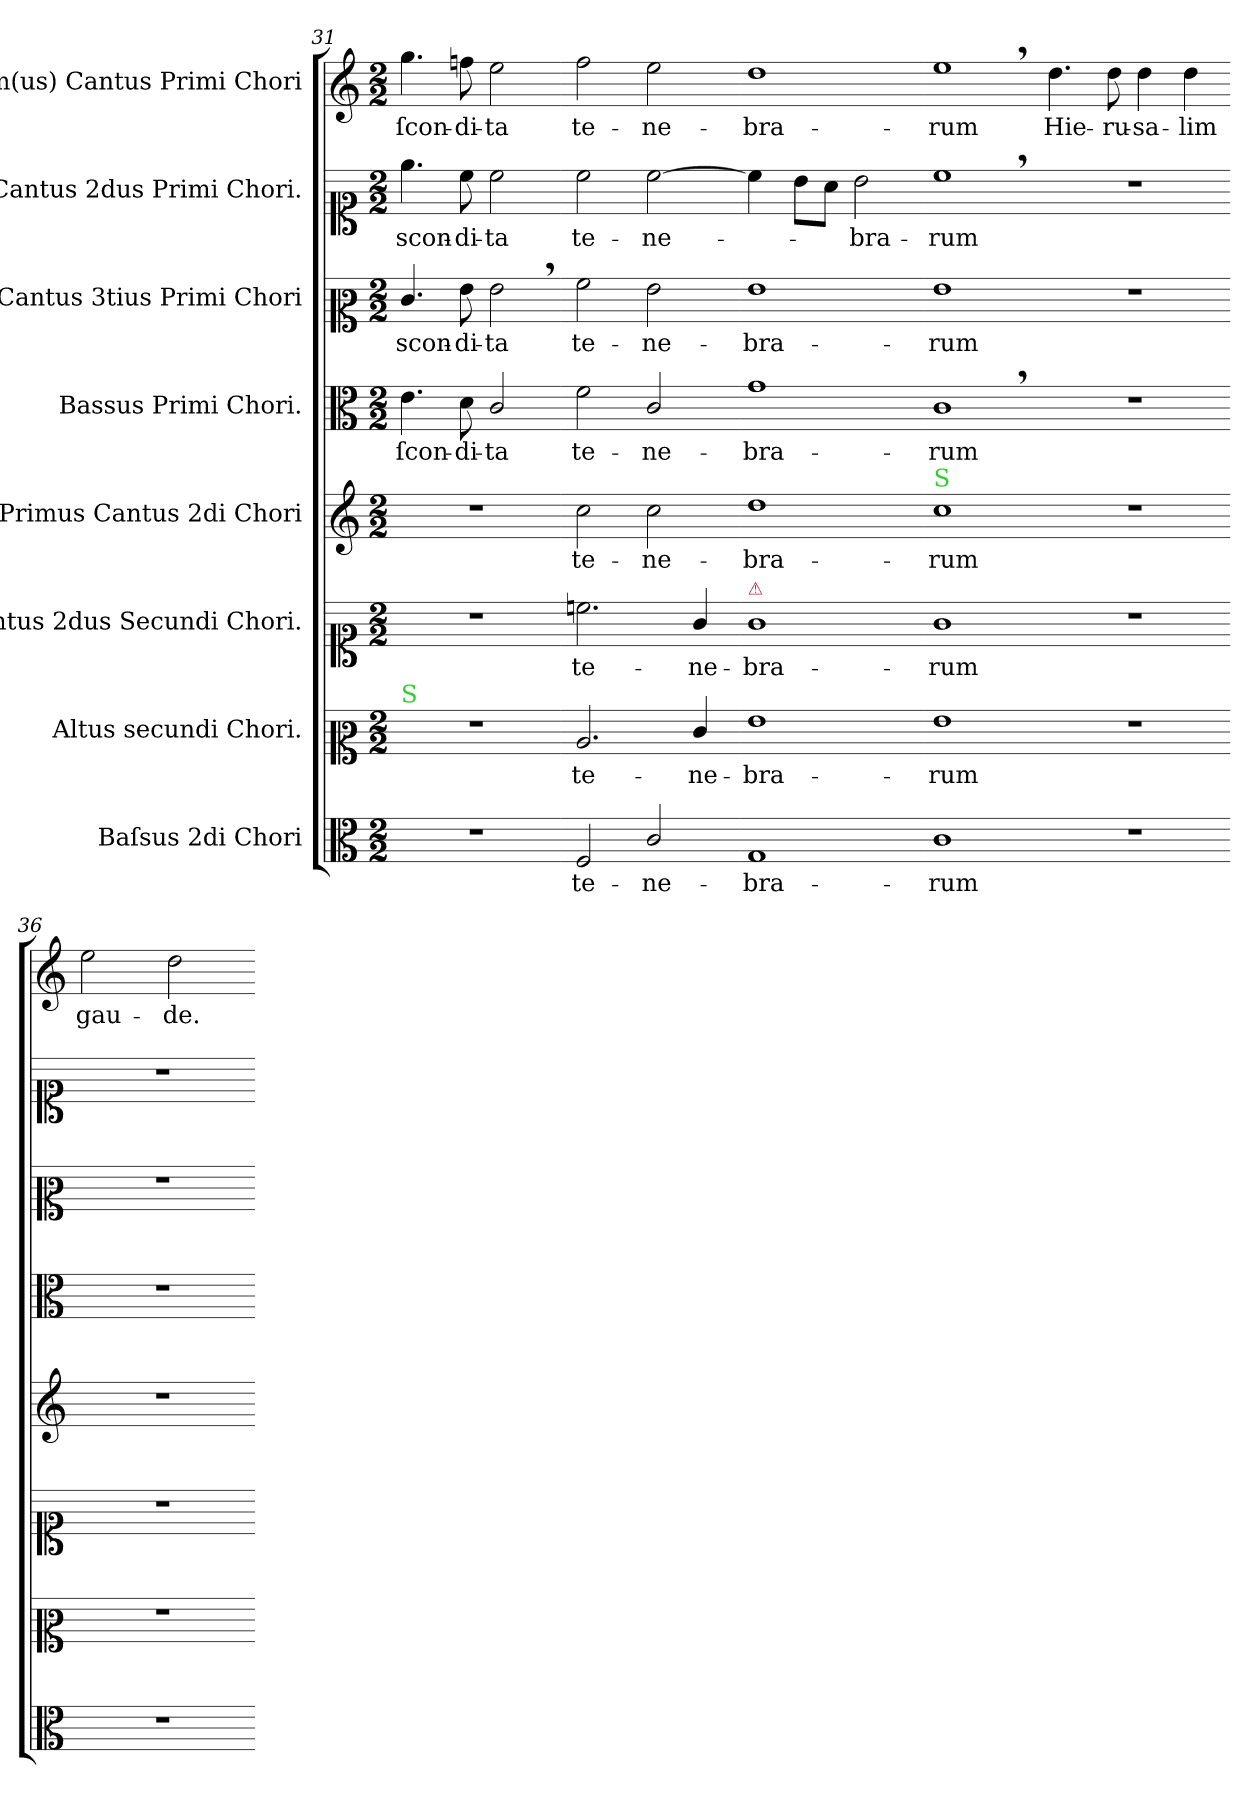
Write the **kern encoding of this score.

**kern	**text	**kern	**text	**kern	**text	**kern	**text	**kern	**text	**kern	**text	**kern	**text	**kern	**text
*part8	*part8	*part7	*part7	*part6	*part6	*part5	*part5	*part4	*part4	*part3	*part3	*part2	*part2	*part1	*part1
*staff8	*staff8	*staff7	*staff7	*staff6	*staff6	*staff5	*staff5	*staff4	*staff4	*staff3	*staff3	*staff2	*staff2	*staff1	*staff1
*I"Baſsus 2di Chori	*	*I"Altus secundi Chori.	*	*I"Cantus 2dus Secundi Chori.	*	*I"Primus Cantus 2di Chori	*	*I"Bassus Primi Chori.	*	*I"Cantus 3tius Primi Chori	*	*I"Cantus 2dus Primi Chori.	*	*I"1m(us) Cantus Primi Chori	*
*clefC3	*	*clefC2	*	*clefC1	*	*clefG2	*	*clefC3	*	*clefC2	*	*clefC1	*	*clefG2	*
*k[]	*	*k[]	*	*k[]	*	*k[]	*	*k[]	*	*k[]	*	*k[]	*	*k[]	*
*C:	*	*C:	*	*C:	*	*C:	*	*C:	*	*C:	*	*C:	*	*C:	*
*M2/2	*	*M2/2	*	*M2/2	*	*M2/2	*	*M2/2	*	*M2/2	*	*M2/2	*	*M2/2	*
=31	=31	=31	=31	=31	=31	=31	=31	=31	=31	=31	=31	=31	=31	=31	=31
!	!	!LO:TX:a:color=limegreen:t=S	!	!	!	!	!	!	!	!	!	!	!	!	!
1r	.	1r	.	1r	.	1r	.	4.e\	-ſcon-	4.e/	-scon-	4.ee\	-scon-	4.gg\	-ſcon-
.	.	.	.	.	.	.	.	8d\	-di-	8g\	-di-	8cc\	-di-	8ffn\	-di-
.	.	.	.	.	.	.	.	2c/	-ta	2g,<\	-ta	2cc\	-ta	2ee\	-ta
=32-	=32-	=32-	=32-	=32-	=32-	=32-	=32-	=32-	=32-	=32-	=32-	=32-	=32-	=32-	=32-
2F/	te-	2.c/	te-	2.ccn\	te-	2cc\	te-	2f\	te-	2a\	te-	2cc\	te-	2ff\	te-
2c/	-ne-	.	.	.	.	2cc\	-ne-	2c/	-ne-	2g\	-ne-	[2cc\	-ne-	2ee\	-ne-
.	.	4e/	-ne-	4g/	-ne-	.	.	.	.	.	.	.	.	.	.
=33-	=33-	=33-	=33-	=33-	=33-	=33-	=33-	=33-	=33-	=33-	=33-	=33-	=33-	=33-	=33-
!	!	!	!	!LO:TX:a:color=crimson:t=⚠	!	!	!	!	!	!	!	!	!	!	!
1G	-bra-	1g	-bra-	1g	-bra-	1dd	-bra-	1g	-bra-	1g	-bra-	4cc\]	.	1dd	-bra-
.	.	.	.	.	.	.	.	.	.	.	.	8b\L	.	.	.
.	.	.	.	.	.	.	.	.	.	.	.	8a\J	.	.	.
.	.	.	.	.	.	.	.	.	.	.	.	2b\	-bra-	.	.
=34-	=34-	=34-	=34-	=34-	=34-	=34-	=34-	=34-	=34-	=34-	=34-	=34-	=34-	=34-	=34-
!	!	!	!	!	!	!LO:TX:a:color=limegreen:t=S	!	!	!	!	!	!	!	!	!
1c	-rum	1g	-rum	1g	-rum	1cc	-rum	1c,<	-rum	1g	-rum	1cc,<	-rum	1ee,<	-rum
=35-	=35-	=35-	=35-	=35-	=35-	=35-	=35-	=35-	=35-	=35-	=35-	=35-	=35-	=35-	=35-
1r	.	1r	.	1r	.	1r	.	1r	.	1r	.	1r	.	4.dd\	Hie-
.	.	.	.	.	.	.	.	.	.	.	.	.	.	8dd\	-ru-
.	.	.	.	.	.	.	.	.	.	.	.	.	.	4dd\	-sa-
.	.	.	.	.	.	.	.	.	.	.	.	.	.	4dd\	-lim
=36-	=36-	=36-	=36-	=36-	=36-	=36-	=36-	=36-	=36-	=36-	=36-	=36-	=36-	=36-	=36-
1r	.	1r	.	1r	.	1r	.	1r	.	1r	.	1r	.	2ee\	gau-
.	.	.	.	.	.	.	.	.	.	.	.	.	.	2dd\	-de.
=-	=-	=-	=-	=-	=-	=-	=-	=-	=-	=-	=-	=-	=-	=-	=-
*-	*-	*-	*-	*-	*-	*-	*-	*-	*-	*-	*-	*-	*-	*-	*-
